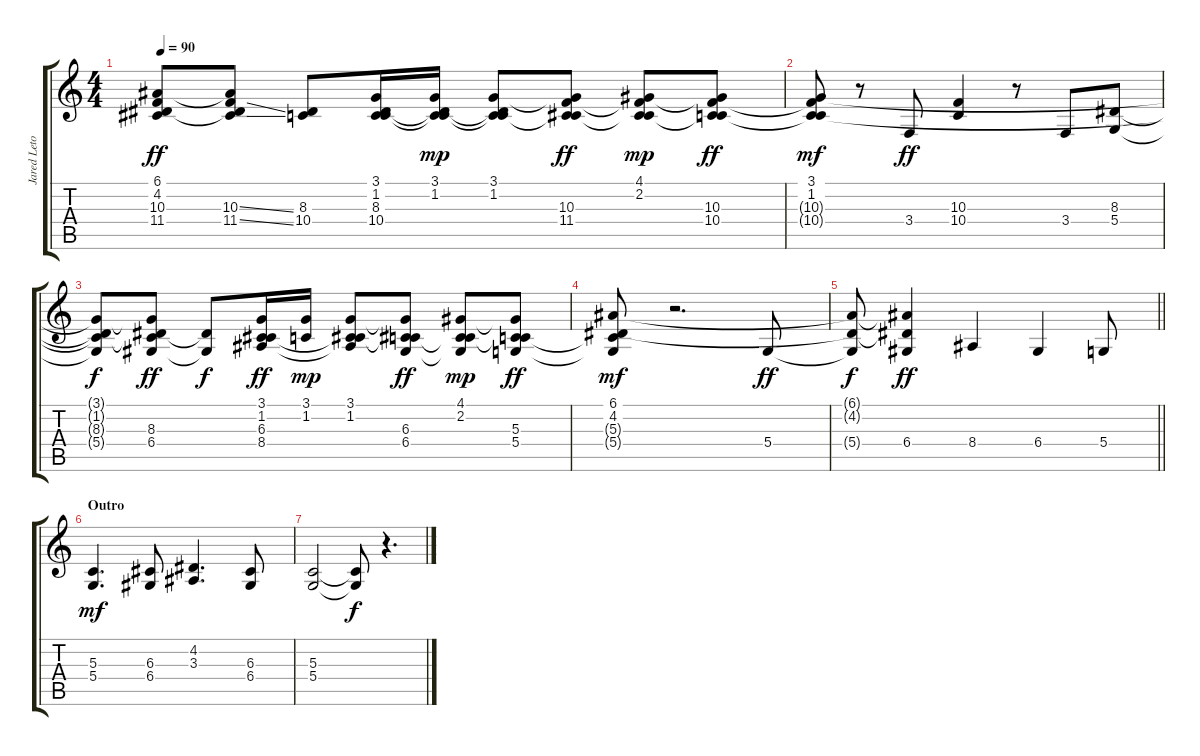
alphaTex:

\track ("Jared Leto - Vocals" "Jared Leto") {instrument viola}
\staff {score tabs}
\tuning (E4 B3 G3 D3 A2 E2) {hide}
\ts (4 4)
\tempo 90
\clef g2
\ks c
(6.1{t} 4.2{t} 10.3 11.4).8{dy ff} (6.1{t} 4.2{t} 10.3{ss} 11.4{ss}).8 (8.3 10.4).8 (3.1 1.2 8.3 10.4).16 (3.1 1.2 8.3{t} 10.4{t}).16{dy mp} (3.1 1.2 8.3{t} 10.4{t}).8 (3.1{t} 1.2{t} 10.3 11.4).8{dy ff} (4.1 2.2 10.3{t} 11.4{t}).8{dy mp} (4.1{t} 2.2{t} 10.3 10.4).8{dy ff} |
(3.1 1.2 10.3{t} 10.4{t}).8{dy mf} r.8 3.4.8{dy ff} (10.3 10.4).4 r.8 3.4.8 (8.3 5.4).8 |
(3.1{t} 1.2{t} 8.3{t} 5.4{t}).8{dy f} (3.1{t} 1.2{t} 8.3 6.4).8{dy ff} (8.3{t} 6.4{t}).8{dy f} (3.1 1.2 6.3 8.4).16{dy ff} (3.1 1.2).16{dy mp} (3.1 1.2 6.3{t} 8.4{t}).8 (3.1{t} 1.2{t} 6.3 6.4).8{dy ff} (4.1 2.2 6.3{t} 6.4{t}).8{dy mp} (4.1{t} 2.2{t} 5.3 5.4).8{dy ff} |
(6.1 4.2 5.3{t} 5.4{t}).8{dy mf} r.2{d} 5.4.8{dy ff} |
\barLineRight lightlight
(6.1{t} 4.2{t} 5.4{t}).8{dy f} (6.1{t} 4.2{t} 6.4).4{dy ff} 8.4.4 6.4.4 5.4.8 |
\section ("" "Outro")
(5.3 5.4).4{d dy mf} (6.3 6.4).8 (4.2 3.3).4{d} (6.3 6.4).8 |
(5.3 5.4).2 (5.3{t} 5.4{t}).8{dy f} r.4{d}
